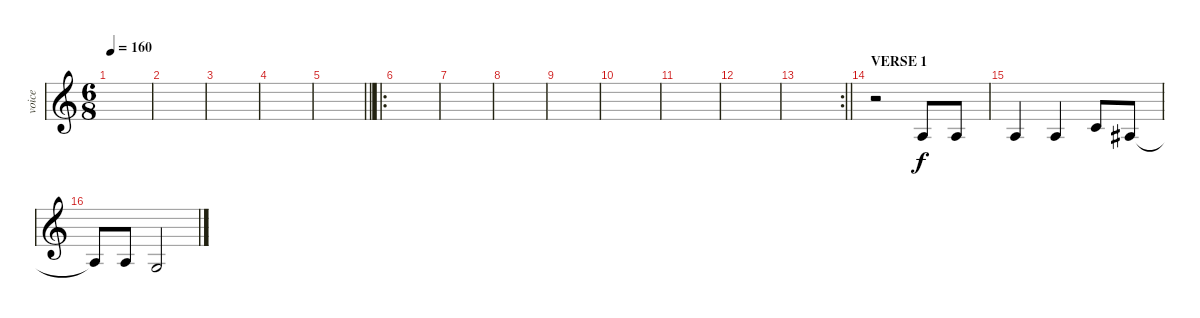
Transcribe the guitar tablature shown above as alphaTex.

\track ("voice" "voice") {instrument altosax}
\staff {score}
\tuning (E4 B3 G3 D3 A2 E2) {hide}
\ts (6 8)
\tempo 160
\clef g2
\ks c
|
|
|
|
\barLineRight lightlight
|
\ro
|
|
|
|
|
|
|
\rc 2
\barLineRight lightlight
|
\section ("" "VERSE 1")
r.2 2.3.8 2.3.8 |
2.3.4 2.3.4 1.2.8 3.3.8 |
3.3{t}.8 2.3.8 0.3.2
